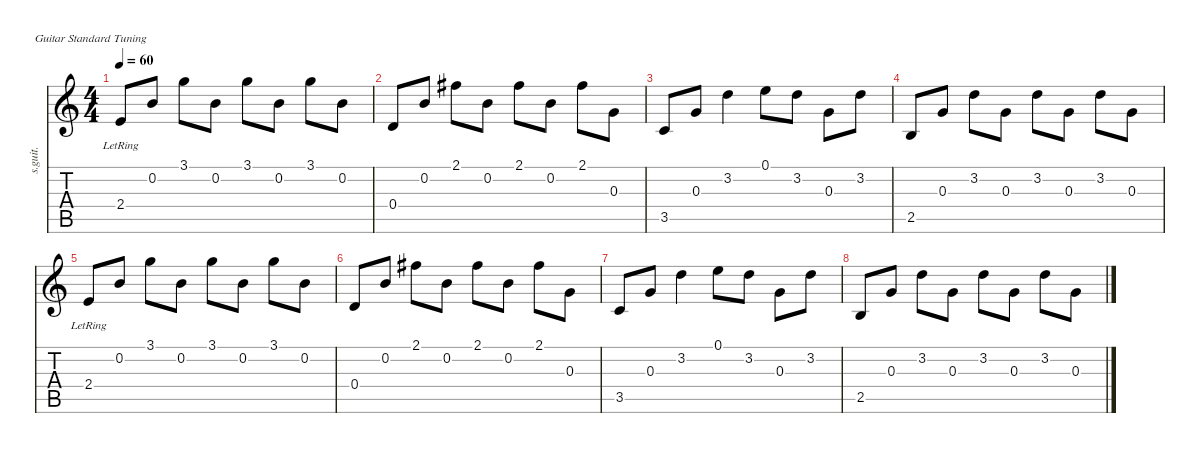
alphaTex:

\defaultSystemsLayout 4
\hideDynamics
\bracketExtendMode nobrackets
\otherSystemsTrackNameOrientation horizontal
\track ("Steel Guitar" "s.guit.") {instrument acousticguitarsteel}
\staff {score tabs}
\tuning (E4 B3 G3 D3 A2 E2)
\ts (4 4)
\section ("" "")
\tempo 60
\clef g2
\ks c
2.4{lr}.8{dy mf beam Up} 0.2.8{beam Up} 3.1.8{beam Down} 0.2.8{beam Down} 3.1.8{beam Down} 0.2.8{beam Down} 3.1.8{beam Down} 0.2.8{beam Down} |
0.4.8{beam Up} 0.2.8{beam Up} 2.1{acc #}.8{beam Down} 0.2.8{beam Down} 2.1{acc #}.8{beam Down} 0.2.8{beam Down} 2.1{acc #}.8{beam Down} 0.3.8{beam Down} |
3.5.8{beam Up} 0.3.8{beam Up} 3.2.4{beam Down} 0.1.8{beam Down} 3.2.8{beam Down} 0.3.8{beam Down} 3.2.8{beam Down} |
2.5.8{beam Up} 0.3.8{beam Up} 3.2.8{beam Down} 0.3.8{beam Down} 3.2.8{beam Down} 0.3.8{beam Down} 3.2.8{beam Down} 0.3.8{beam Down} |
2.4{lr}.8{beam Up} 0.2.8{beam Up} 3.1.8{beam Down} 0.2.8{beam Down} 3.1.8{beam Down} 0.2.8{beam Down} 3.1.8{beam Down} 0.2.8{beam Down} |
0.4.8{beam Up} 0.2.8{beam Up} 2.1{acc #}.8{beam Down} 0.2.8{beam Down} 2.1{acc #}.8{beam Down} 0.2.8{beam Down} 2.1{acc #}.8{beam Down} 0.3.8{beam Down} |
3.5.8{beam Up} 0.3.8{beam Up} 3.2.4{beam Down} 0.1.8{beam Down} 3.2.8{beam Down} 0.3.8{beam Down} 3.2.8{beam Down} |
2.5.8{beam Up} 0.3.8{beam Up} 3.2.8{beam Down} 0.3.8{beam Down} 3.2.8{beam Down} 0.3.8{beam Down} 3.2.8{beam Down} 0.3.8{beam Down}
